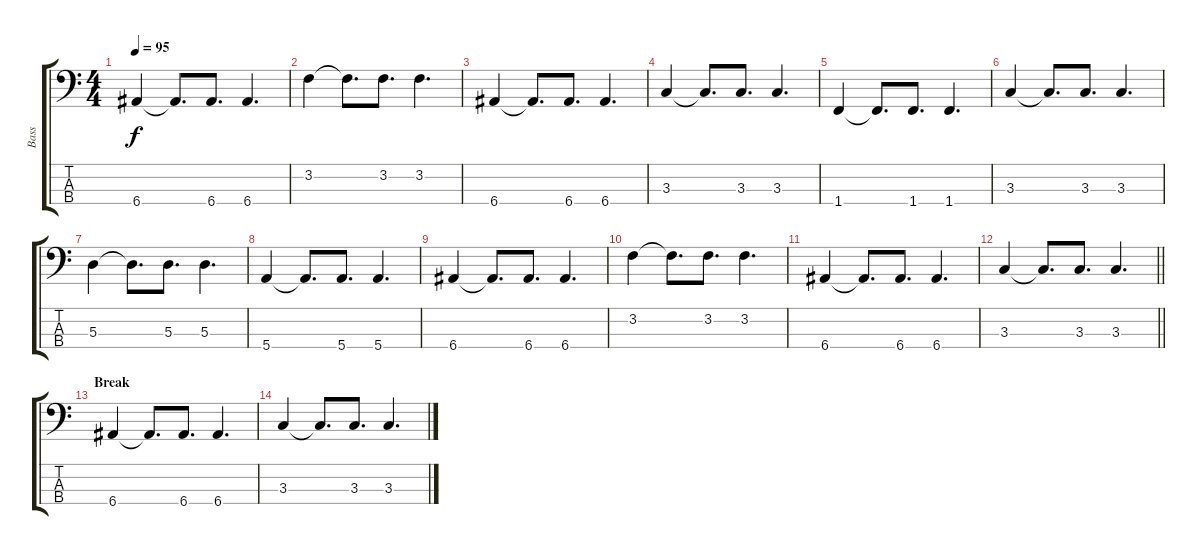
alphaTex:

\track ("Bass" "Bass") {instrument electricbassfinger}
\staff {score tabs}
\tuning (G2 D2 A1 E1) {hide}
\ts (4 4)
\tempo 95
\clef f4
\ks c
6.4.4{dy f} 6.4{t}.8{d} 6.4.8{d} 6.4.4{d} |
3.2.4 3.2{t}.8{d} 3.2.8{d} 3.2.4{d} |
6.4.4 6.4{t}.8{d} 6.4.8{d} 6.4.4{d} |
3.3.4 3.3{t}.8{d} 3.3.8{d} 3.3.4{d} |
1.4.4 1.4{t}.8{d} 1.4.8{d} 1.4.4{d} |
3.3.4 3.3{t}.8{d} 3.3.8{d} 3.3.4{d} |
5.3.4 5.3{t}.8{d} 5.3.8{d txt ""} 5.3.4{d} |
5.4.4 5.4{t}.8{d} 5.4.8{d} 5.4.4{d} |
6.4.4 6.4{t}.8{d} 6.4.8{d} 6.4.4{d} |
3.2.4 3.2{t}.8{d} 3.2.8{d} 3.2.4{d} |
6.4.4 6.4{t}.8{d} 6.4.8{d} 6.4.4{d} |
\barLineRight lightlight
3.3.4 3.3{t}.8{d} 3.3.8{d} 3.3.4{d} |
\section ("" "Break")
6.4.4 6.4{t}.8{d} 6.4.8{d} 6.4.4{d} |
3.3.4 3.3{t}.8{d} 3.3.8{d} 3.3.4{d}
